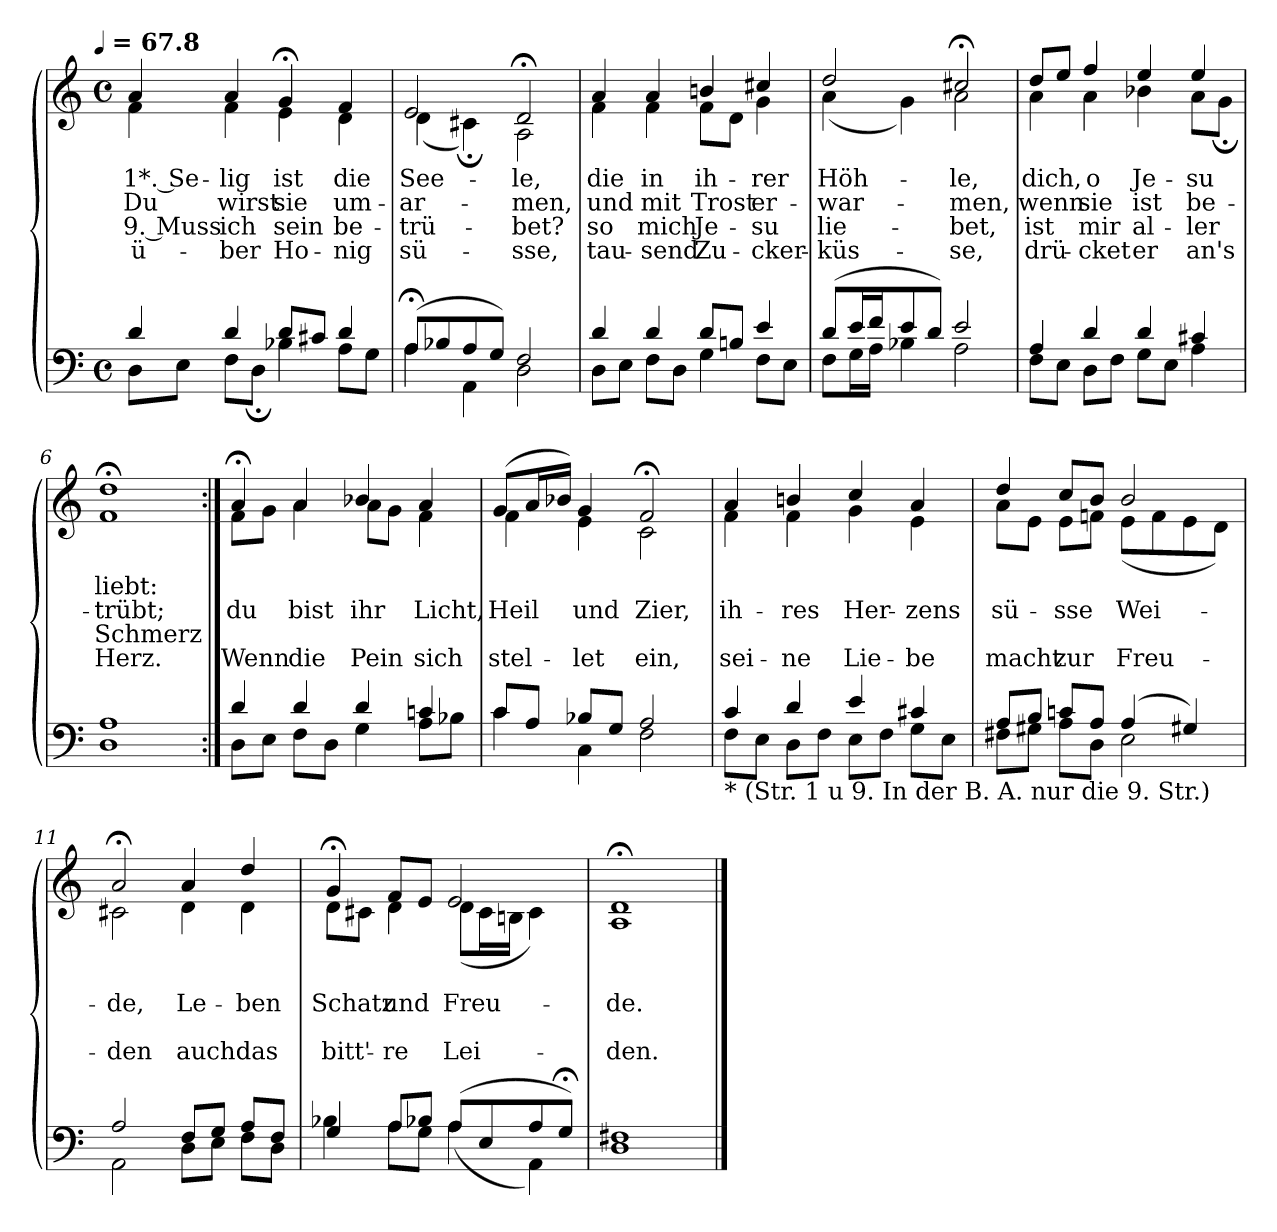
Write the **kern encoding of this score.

**kern	**kern	**text	**text	**text	**text	**dynam
*part1	*part1	*part1	*part1	*part1	*part1	*part1
*staff2	*staff1	*staff1	*staff1	*staff1	*staff1	*staff1/2
*clefF4	*clefG2	*	*	*	*	*
!!LO:TX:omd:t=[quarter] = 67.8
*M4/4	*M4/4	*	*	*	*	*
*met(c)	*met(c)	*	*	*	*	*
*MM67	*MM67	*	*	*	*	*
=1	=1	=1	=1	=1	=1	=1
*^	*^	*	*	*	*	*
4d	8DL	4a	4f	1*. Se-	Du	9. Muss	ü-	.
.	8EJ	.	.	.	.	.	.	.
4d	8FL	4a	4f	-lig	wirst	ich	-ber	.
.	8D;J	.	.	.	.	.	.	.
8dL	4B-X	4g;<	4e	ist	sie	sein	Ho-	.
8c#XJ	.	.	.	.	.	.	.	.
4d	8AL	4f	4d	die	um-	be-	-nig	.
.	8GJ	.	.	.	.	.	.	.
=2	=2	=2	=2	=2	=2	=2	=2	=2
*	*	*MM67	*	*	*	*	*	*
(8A;<L	4A	2e	(4d	See-	-ar-	-trü-	sü-	.
8B-X	.	.	.	.	.	.	.	.
8A	4AA	.	4c#X;)	.	.	.	.	.
8GJ)	.	.	.	.	.	.	.	.
2F	2D	2d;<	2A	-le,	-men,	-bet?	-sse,	.
=3	=3	=3	=3	=3	=3	=3	=3	=3
4d	8DL	4a	4f	die	und	so	tau-	.
.	8EJ	.	.	.	.	.	.	.
4d	8FL	4a	4f	in	mit	mich	-send	.
.	8DJ	.	.	.	.	.	.	.
8dL	4G	4bn	8fL	ih-	Trost	Je-	Zu-	.
8BnJ	.	.	8dJ	.	.	.	.	.
4e	8FL	4cc#X	4g	-rer	er-	-su	-cker-	.
.	8EJ	.	.	.	.	.	.	.
=4	=4	=4	=4	=4	=4	=4	=4	=4
(8dL	8FL	2dd	(4a	Höh-	-war-	lie-	-küs-	.
16eL	16GL	.	.	.	.	.	.	.
16fJ	16AJJ	.	.	.	.	.	.	.
8e	4B-X	.	4g)	.	.	.	.	.
8dJ)	.	.	.	.	.	.	.	.
2e	2A	2cc#X;<	2a	-le,	-men,	-bet,	-se,	.
!!LO:LB:g=z	!!
=5	=5	=5	=5	=5	=5	=5	=5	=5
4A	8FL	8ddL	4a	dich,	wenn	ist	drü-	.
.	8EJ	8eeJ	.	.	.	.	.	.
4d	8DL	4ff	4a	o	sie	mir	-cket	.
.	8FJ	.	.	.	.	.	.	.
4d	8GL	4ee	4b-X	Je-	ist	al-	er	♩ = 67
.	8EJ	.	.	.	.	.	.	.
4c#X	4A	4ee	8aL	-su	be-	-ler	an's	.
.	.	.	8g;J	.	.	.	.	.
=6	=6	=6	=6	=6	=6	=6	=6	=6
1A	1D	1dd;<	1f	liebt:	-trübt;	Schmerz	Herz.	.
=7:|!	=7:|!	=7:|!	=7:|!	=7:|!	=7:|!	=7:|!	=7:|!	=7:|!
*	*	*MM68	*	*	*	*	*	*
4d	8DL	4a;<	8fL	.	du	.	Wenn	.
.	8EJ	.	8gJ	.	.	.	.	.
4d	8FL	4a	4a	.	bist	.	die	.
.	8DJ	.	.	.	.	.	.	.
4d	4G	4b-X	8aL	.	ihr	.	Pein	.
.	.	.	8gJ	.	.	.	.	.
4cn	8AL	4a	4f	.	Licht,	.	sich	.
.	8B-XJ	.	.	.	.	.	.	.
=8	=8	=8	=8	=8	=8	=8	=8	=8
8cL	4c	(8gL	4f	.	Heil	.	stel-	.
8AJ	.	16aL	.	.	.	.	.	.
.	.	16b-XJJ)	.	.	.	.	.	.
8B-XL	4C	4g	4e	.	und	.	-let	.
8GJ	.	.	.	.	.	.	.	.
2A	2F	2f;<	2c	.	Zier,	.	ein,	.
!!LO:LB:g=z	!!
=9	=9	=9	=9	=9	=9	=9	=9	=9
*	*	*MM67	*	*	*	*	*	*
!LO:TX:b:t=* (Str. 1 u 9. In der B. A. nur die 9. Str.)	!	!	!	!	!	!	!	!
4c	8FL	4a	4f	.	ih-	.	sei-	.
.	8EJ	.	.	.	.	.	.	.
4d	8DL	4bn	4f	.	-res	.	-ne	.
.	8FJ	.	.	.	.	.	.	.
4e	8EL	4cc	4g	.	Her-	.	Lie-	♩ = 67.5
.	8FJ	.	.	.	.	.	.	.
4c#X	8GL	4a	4e	.	-zens	.	-be	.
.	8EJ	.	.	.	.	.	.	.
=10	=10	=10	=10	=10	=10	=10	=10	=10
*	*	*MM67	*	*	*	*	*	*
8AL	8F#XL	4dd	8aL	.	sü-	.	macht	.
8BJ	8G#XJ	.	8eJ	.	.	.	.	.
8cnL	8AL	8ccL	8eL	.	-sse	.	zur	♩ = 66
8AJ	8DJ	8bJ	8fnJ	.	.	.	.	.
(4A	2E	2b	(8eL	.	Wei-	.	Freu-	.
.	.	.	8f	.	.	.	.	.
4G#X)	.	.	8e	.	.	.	.	.
.	.	.	8dJ)	.	.	.	.	.
=11	=11	=11	=11	=11	=11	=11	=11	=11
2A	2AA	2a;<	2c#X	.	de,	.	den	.
8FL	8DL	4a	4d	.	Le-	.	auch	.
8GJ	8EJ	.	.	.	.	.	.	.
8AL	8FL	4dd	4d	.	-ben	.	das	♩ = 62
8FJ	8DJ	.	.	.	.	.	.	.
=12	=12	=12	=12	=12	=12	=12	=12	=12
4G	4B-X	4g;<	8dL	.	Schatz	.	bitt'-	.
.	.	.	8c#XJ	.	.	.	.	.
8AL	8AL	8fL	4d	.	und	.	-re	♩ = 61
8B-XJ	8GJ	8eJ	.	.	.	.	.	.
(8AL	(4A	2e	(8dL	.	Freu-	.	Lei-	♩ = 58
8E	.	.	16c#L	.	.	.	.	.
.	.	.	16BnJJ	.	.	.	.	.
8A	4AA)	.	4c#)	.	.	.	.	.
8G;<J)	.	.	.	.	.	.	.	.
=13	=13	=13	=13	=13	=13	=13	=13	=13
1F#X	1D	1d;<	1A	.	-de.	.	-den.	.
*v	*v	*	*	*	*	*	*	*
*	*v	*v	*	*	*	*	*
==	==	==	==	==	==	==
*-	*-	*-	*-	*-	*-	*-
